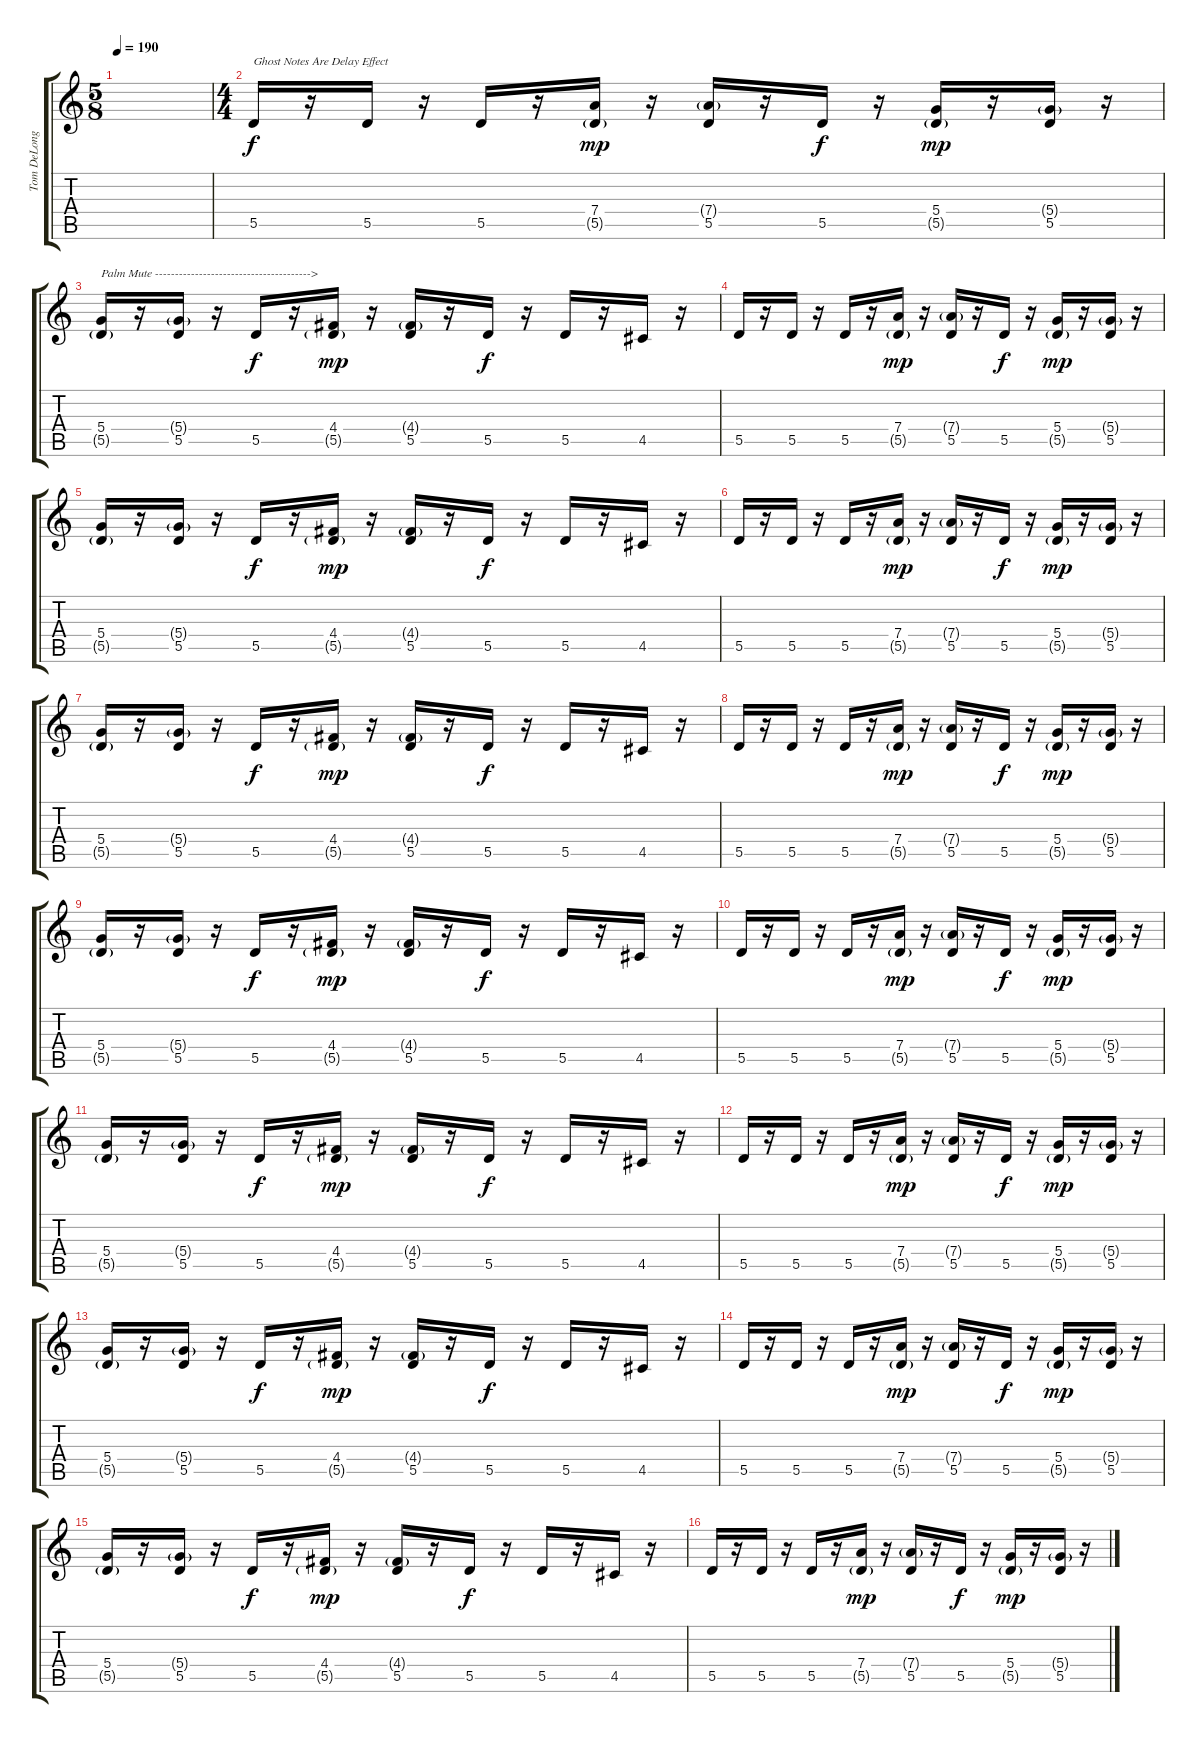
\track ("Tom DeLonge" "Tom DeLong") {instrument distortionguitar}
\staff {score tabs}
\tuning (E4 B3 G3 D3 A2 D2) {hide}
\ts (5 8)
\tempo 190
\clef g2
\ks c
|
\ts (4 4)
5.5.16{txt "Ghost Notes Are Delay Effect"} r.16 5.5.16 r.16 5.5.16 r.16 (7.4 5.5{g}).16{dy mp} r.16 (7.4{g} 5.5).16 r.16 5.5.16{dy f} r.16 (5.4 5.5{g}).16{dy mp} r.16 (5.4{g} 5.5).16 r.16 |
(5.4 5.5{g}).16{txt "Palm Mute --------------------------------------->"} r.16 (5.4{g} 5.5).16 r.16 5.5.16{dy f} r.16 (4.4 5.5{g}).16{dy mp} r.16 (4.4{g} 5.5).16 r.16 5.5.16{dy f} r.16 5.5.16 r.16 4.5.16 r.16 |
5.5.16 r.16 5.5.16 r.16 5.5.16 r.16 (7.4 5.5{g}).16{dy mp} r.16 (7.4{g} 5.5).16 r.16 5.5.16{dy f} r.16 (5.4 5.5{g}).16{dy mp} r.16 (5.4{g} 5.5).16 r.16 |
(5.4 5.5{g}).16 r.16 (5.4{g} 5.5).16 r.16 5.5.16{dy f} r.16 (4.4 5.5{g}).16{dy mp} r.16 (4.4{g} 5.5).16 r.16 5.5.16{dy f} r.16 5.5.16 r.16 4.5.16 r.16 |
5.5.16 r.16 5.5.16 r.16 5.5.16 r.16 (7.4 5.5{g}).16{dy mp} r.16 (7.4{g} 5.5).16 r.16 5.5.16{dy f} r.16 (5.4 5.5{g}).16{dy mp} r.16 (5.4{g} 5.5).16 r.16 |
(5.4 5.5{g}).16 r.16 (5.4{g} 5.5).16 r.16 5.5.16{dy f} r.16 (4.4 5.5{g}).16{dy mp} r.16 (4.4{g} 5.5).16 r.16 5.5.16{dy f} r.16 5.5.16 r.16 4.5.16 r.16 |
5.5.16 r.16 5.5.16 r.16 5.5.16 r.16 (7.4 5.5{g}).16{dy mp} r.16 (7.4{g} 5.5).16 r.16 5.5.16{dy f} r.16 (5.4 5.5{g}).16{dy mp} r.16 (5.4{g} 5.5).16 r.16 |
(5.4 5.5{g}).16 r.16 (5.4{g} 5.5).16 r.16 5.5.16{dy f} r.16 (4.4 5.5{g}).16{dy mp} r.16 (4.4{g} 5.5).16 r.16 5.5.16{dy f} r.16 5.5.16 r.16 4.5.16 r.16 |
5.5.16 r.16 5.5.16 r.16 5.5.16 r.16 (7.4 5.5{g}).16{dy mp} r.16 (7.4{g} 5.5).16 r.16 5.5.16{dy f} r.16 (5.4 5.5{g}).16{dy mp} r.16 (5.4{g} 5.5).16 r.16 |
(5.4 5.5{g}).16 r.16 (5.4{g} 5.5).16 r.16 5.5.16{dy f} r.16 (4.4 5.5{g}).16{dy mp} r.16 (4.4{g} 5.5).16 r.16 5.5.16{dy f} r.16 5.5.16 r.16 4.5.16 r.16 |
5.5.16 r.16 5.5.16 r.16 5.5.16 r.16 (7.4 5.5{g}).16{dy mp} r.16 (7.4{g} 5.5).16 r.16 5.5.16{dy f} r.16 (5.4 5.5{g}).16{dy mp} r.16 (5.4{g} 5.5).16 r.16 |
(5.4 5.5{g}).16 r.16 (5.4{g} 5.5).16 r.16 5.5.16{dy f} r.16 (4.4 5.5{g}).16{dy mp} r.16 (4.4{g} 5.5).16 r.16 5.5.16{dy f} r.16 5.5.16 r.16 4.5.16 r.16 |
5.5.16 r.16 5.5.16 r.16 5.5.16 r.16 (7.4 5.5{g}).16{dy mp} r.16 (7.4{g} 5.5).16 r.16 5.5.16{dy f} r.16 (5.4 5.5{g}).16{dy mp} r.16 (5.4{g} 5.5).16 r.16 |
(5.4 5.5{g}).16 r.16 (5.4{g} 5.5).16 r.16 5.5.16{dy f} r.16 (4.4 5.5{g}).16{dy mp} r.16 (4.4{g} 5.5).16 r.16 5.5.16{dy f} r.16 5.5.16 r.16 4.5.16 r.16 |
5.5.16 r.16 5.5.16 r.16 5.5.16 r.16 (7.4 5.5{g}).16{dy mp} r.16 (7.4{g} 5.5).16 r.16 5.5.16{dy f} r.16 (5.4 5.5{g}).16{dy mp} r.16 (5.4{g} 5.5).16 r.16
